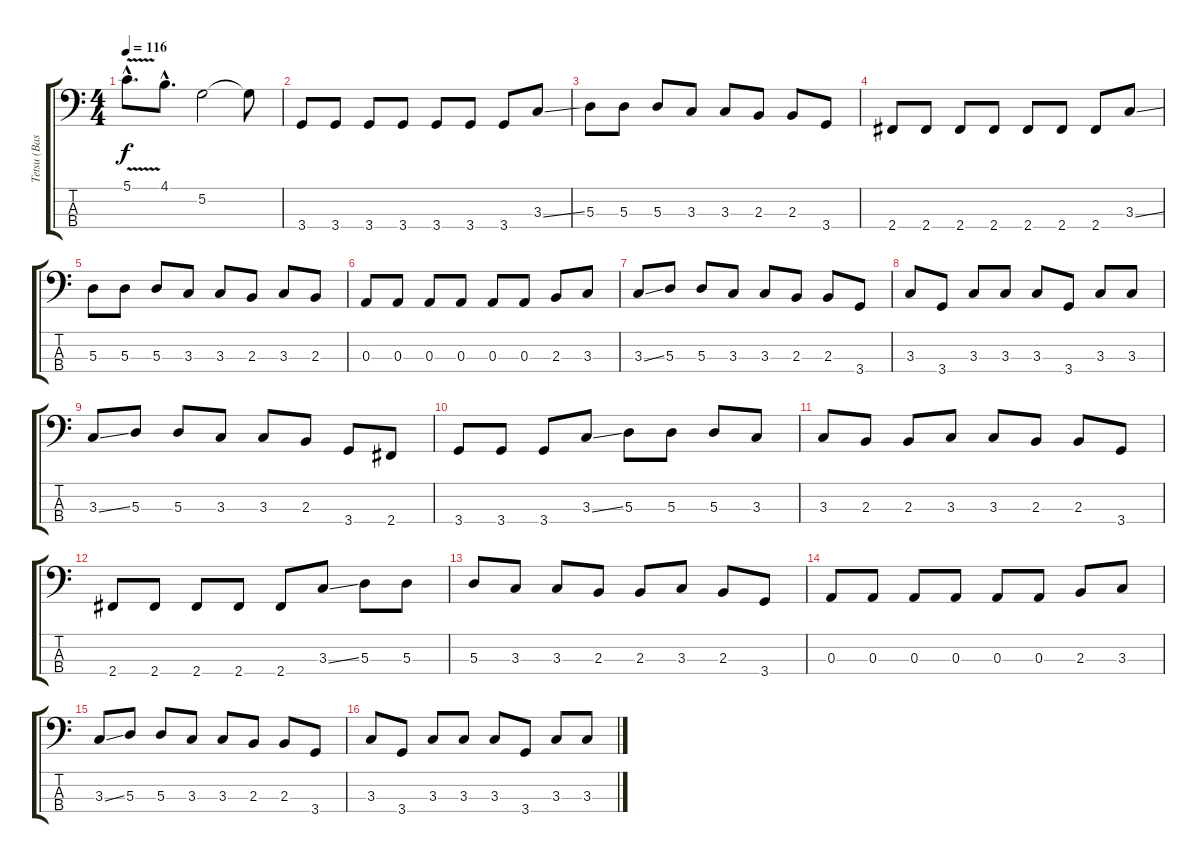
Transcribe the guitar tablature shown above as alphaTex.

\track ("Tetsu (Bass)" "Tetsu (Bas") {instrument electricbasspick}
\staff {score tabs}
\tuning (G2 D2 A1 E1) {hide}
\ts (4 4)
\tempo 116
\clef f4
\ks c
5.1{v hac}.8{d dy f} 4.1{hac}.8{d} 5.2.2 5.2{t}.8 |
3.4.8 3.4.8 3.4.8 3.4.8 3.4.8 3.4.8 3.4.8 3.3{ss}.8 |
5.3.8 5.3.8 5.3.8 3.3.8 3.3.8 2.3.8 2.3.8 3.4.8 |
2.4.8 2.4.8 2.4.8 2.4.8 2.4.8 2.4.8 2.4.8 3.3{ss}.8 |
5.3.8 5.3.8 5.3.8 3.3.8 3.3.8 2.3.8 3.3.8 2.3.8 |
0.3.8 0.3.8 0.3.8 0.3.8 0.3.8 0.3.8 2.3.8 3.3.8 |
3.3{ss}.8 5.3.8 5.3.8 3.3.8 3.3.8 2.3.8 2.3.8 3.4.8 |
3.3.8 3.4.8 3.3.8 3.3.8 3.3.8 3.4.8 3.3.8 3.3.8 |
3.3{ss}.8 5.3.8 5.3.8 3.3.8 3.3.8 2.3.8 3.4.8 2.4.8 |
3.4.8 3.4.8 3.4.8 3.3{ss}.8 5.3.8 5.3.8 5.3.8 3.3.8 |
3.3.8 2.3.8 2.3.8 3.3.8 3.3.8 2.3.8 2.3.8 3.4.8 |
2.4.8 2.4.8 2.4.8 2.4.8 2.4.8 3.3{ss}.8 5.3.8 5.3.8 |
5.3.8 3.3.8 3.3.8 2.3.8 2.3.8 3.3.8 2.3.8 3.4.8 |
0.3.8 0.3.8 0.3.8 0.3.8 0.3.8 0.3.8 2.3.8 3.3.8 |
3.3{ss}.8 5.3.8 5.3.8 3.3.8 3.3.8 2.3.8 2.3.8 3.4.8 |
3.3.8 3.4.8 3.3.8 3.3.8 3.3.8 3.4.8 3.3.8 3.3.8
